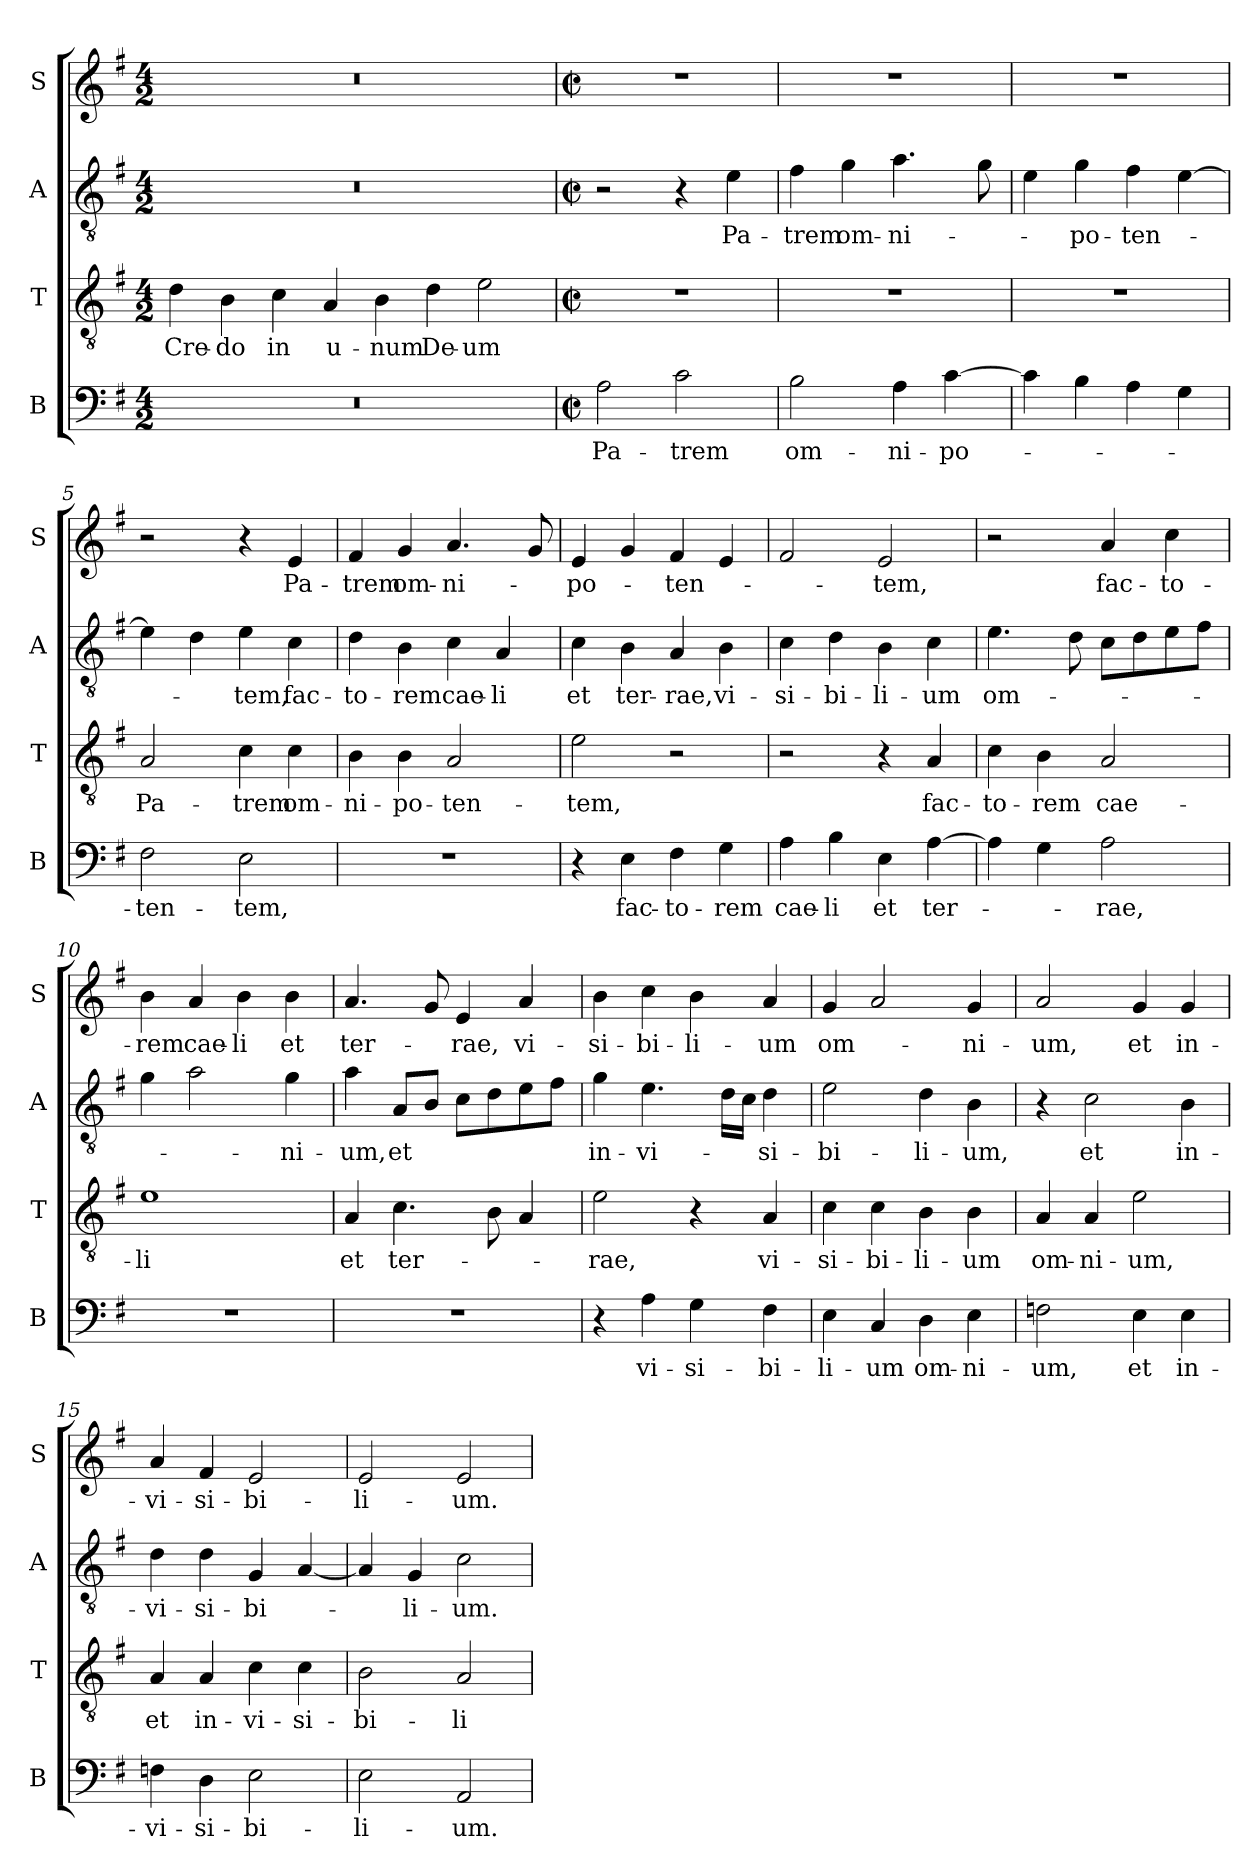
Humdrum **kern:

**kern	**text	**kern	**text	**kern	**text	**kern	**text
*part4	*part4	*part3	*part3	*part2	*part2	*part1	*part1
*staff4	*staff4	*staff3	*staff3	*staff2	*staff2	*staff1	*staff1
*I"B	*	*I"T	*	*I"A	*	*I"S	*
*I'B	*	*I'T	*	*I'A	*	*I'S	*
*clefF4	*	*clefGv2	*	*clefGv2	*	*clefG2	*
*k[f#]	*	*k[f#]	*	*k[f#]	*	*k[f#]	*
*M4/2	*	*M4/2	*	*M4/2	*	*M4/2	*
*MM108	*	*MM108	*	*MM108	*	*MM108	*
=1	=1	=1	=1	=1	=1	=1	=1
0r	.	4d	Cre-	0r	.	0r	.
.	.	4B	-do	.	.	.	.
.	.	4c	in	.	.	.	.
.	.	4A	u-	.	.	.	.
.	.	4B	-num	.	.	.	.
.	.	4d	De-	.	.	.	.
.	.	2e	-um	.	.	.	.
=2	=2	=2	=2	=2	=2	=2	=2
*M2/2	*	*M2/2	*	*M2/2	*	*M2/2	*
*met(c|)	*	*met(c|)	*	*met(c|)	*	*met(c|)	*
2A\	Pa-	1r	.	2r	.	1r	.
2c\	-trem	.	.	4r	.	.	.
.	.	.	.	4e\	Pa-	.	.
=3	=3	=3	=3	=3	=3	=3	=3
2B\	om-	1r	.	4f#\	-trem	1r	.
.	.	.	.	4g\	om-	.	.
4A\	-ni-	.	.	4.a\	-ni-	.	.
[4c\	-po-	.	.	.	.	.	.
.	.	.	.	8g\	.	.	.
=4	=4	=4	=4	=4	=4	=4	=4
4c\]	.	1r	.	4e\	.	1r	.
4B\	.	.	.	4g\	-po-	.	.
4A\	.	.	.	4f#\	-ten-	.	.
4G\	.	.	.	[4e\	.	.	.
=5	=5	=5	=5	=5	=5	=5	=5
2F#\	-ten-	2A/	Pa-	4e\]	.	2r	.
.	.	.	.	4d\	.	.	.
2E\	-tem,	4c\	-trem	4e\	-tem,	4r	.
.	.	4c\	om-	4c\	fac-	4e/	Pa-
=6	=6	=6	=6	=6	=6	=6	=6
1r	.	4B\	-ni-	4d\	-to-	4f#/	-trem
.	.	4B\	-po-	4B\	-rem	4g/	om-
.	.	2A/	-ten-	4c\	cae-	4.a/	-ni-
.	.	.	.	4A/	-li	.	.
.	.	.	.	.	.	8g/	.
=7	=7	=7	=7	=7	=7	=7	=7
4r	.	2e\	-tem,	4c\	et	4e/	-po-
4E\	fac-	.	.	4B\	ter-	4g/	.
4F#\	-to-	2r	.	4A/	-rae,	4f#/	-ten-
4G\	-rem	.	.	4B\	vi-	4e/	.
=8	=8	=8	=8	=8	=8	=8	=8
4A\	cae-	2r	.	4c\	-si-	2f#/	.
4B\	-li	.	.	4d\	-bi-	.	.
4E\	et	4r	.	4B\	-li-	2e/	-tem,
[4A\	ter-	4A/	fac-	4c\	-um	.	.
=9	=9	=9	=9	=9	=9	=9	=9
4A\]	.	4c\	-to-	4.e\	om-	2r	.
4G\	.	4B\	-rem	.	.	.	.
.	.	.	.	8d\	.	.	.
2A\	-rae,	2A/	cae-	8c\L	.	4a/	fac-
.	.	.	.	8d\	.	.	.
.	.	.	.	8e\	.	4cc\	-to-
.	.	.	.	8f#\J	.	.	.
=10	=10	=10	=10	=10	=10	=10	=10
1r	.	1e	-li	4g\	.	4b\	-rem
.	.	.	.	2a\	.	4a/	cae-
.	.	.	.	.	.	4b\	-li
.	.	.	.	4g\	ni-	4b\	et
=11	=11	=11	=11	=11	=11	=11	=11
1r	.	4A/	et	4a\	-um,	4.a/	ter-
.	.	4.c\	ter-	8A/L	et	.	.
.	.	.	.	8B/J	.	8g/	.
.	.	.	.	8c\L	.	4e/	-rae,
.	.	8B\	.	8d\	.	.	.
.	.	4A/	.	8e\	.	4a/	vi-
.	.	.	.	8f#\J	.	.	.
=12	=12	=12	=12	=12	=12	=12	=12
4r	.	2e\	-rae,	4g\	in-	4b\	-si-
4A\	vi-	.	.	4.e\	-vi-	4cc\	-bi-
4G\	-si-	4r	.	.	.	4b\	-li-
.	.	.	.	16d\LL	.	.	.
.	.	.	.	16c\JJ	.	.	.
4F#\	-bi-	4A/	vi-	4d\	-si-	4a/	-um
=13	=13	=13	=13	=13	=13	=13	=13
4E\	-li-	4c\	-si-	2e\	-bi-	4g/	om-
4C/	-um	4c\	-bi-	.	.	2a/	.
4D\	om-	4B\	-li-	4d\	-li-	.	.
4E\	-ni-	4B\	-um	4B\	-um,	4g/	-ni-
=14	=14	=14	=14	=14	=14	=14	=14
2Fn\	-um,	4A/	om-	4r	.	2a/	-um,
.	.	4A/	-ni-	2c\	et	.	.
4E\	et	2e\	-um,	.	.	4g/	et
4E\	in-	.	.	4B\	in-	4g/	in-
=15	=15	=15	=15	=15	=15	=15	=15
4Fn\	-vi-	4A/	et	4d\	-vi-	4a/	-vi-
4D\	-si-	4A/	in-	4d\	-si-	4f#/	-si-
2E\	-bi-	4c\	-vi-	4G/	-bi-	2e/	-bi-
.	.	4c\	-si-	[4A/	.	.	.
=16	=16	=16	=16	=16	=16	=16	=16
2E\	-li-	2B\	-bi-	4A/]	.	2e/	-li-
.	.	.	.	4G/	-li-	.	.
2AA/	-um.	2A/	-li-	2c\	-um.	2e/	-um.
=	=	=	=	=	=	=	=
*-	*-	*-	*-	*-	*-	*-	*-
